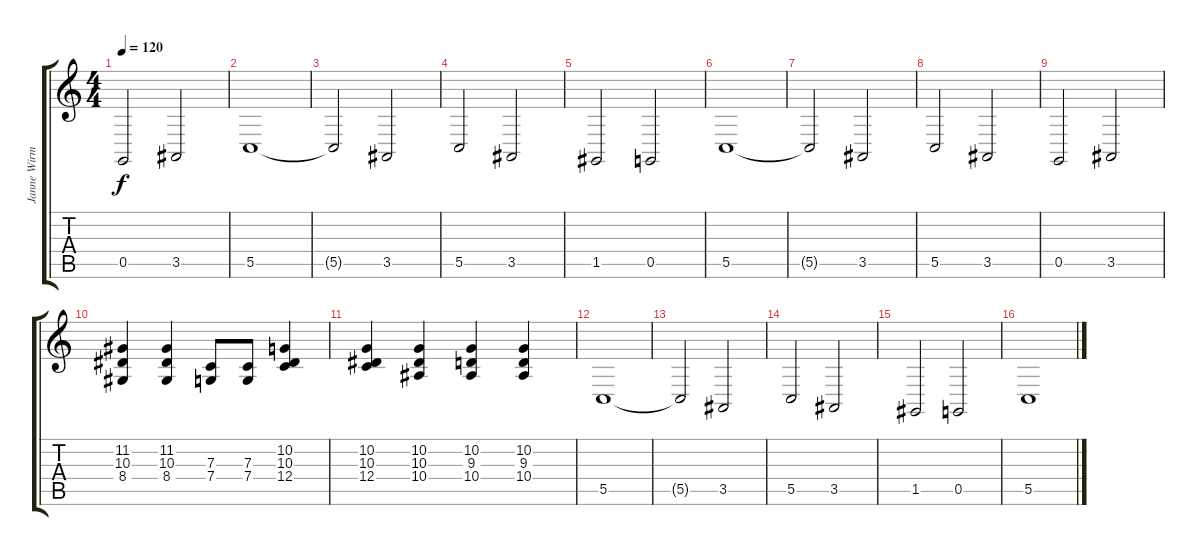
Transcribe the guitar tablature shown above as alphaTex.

\track ("Janne Wirman 2" "Janne Wirm") {instrument choiraahs}
\staff {score tabs}
\tuning (D4 A3 F3 C3 G2 D2) {hide}
\ts (4 4)
\tempo 120
\clef g2
\ks c
0.5.2{dy f} 3.5.2 |
5.5.1 |
5.5{t}.2 3.5.2 |
5.5.2 3.5.2 |
1.5.2 0.5.2 |
5.5.1 |
5.5{t}.2 3.5.2 |
5.5.2 3.5.2 |
0.5.2 3.5.2 |
(11.2 10.3 8.4).4 (11.2 10.3 8.4).4 (7.3 7.4).8 (7.3 7.4).8 (10.2 10.3 12.4).4 |
(10.2 10.3 12.4).4 (10.2 10.3 10.4).4 (10.2 9.3 10.4).4 (10.2 9.3 10.4).4 |
5.5.1 |
5.5{t}.2 3.5.2 |
5.5.2 3.5.2 |
1.5.2 0.5.2 |
5.5.1
